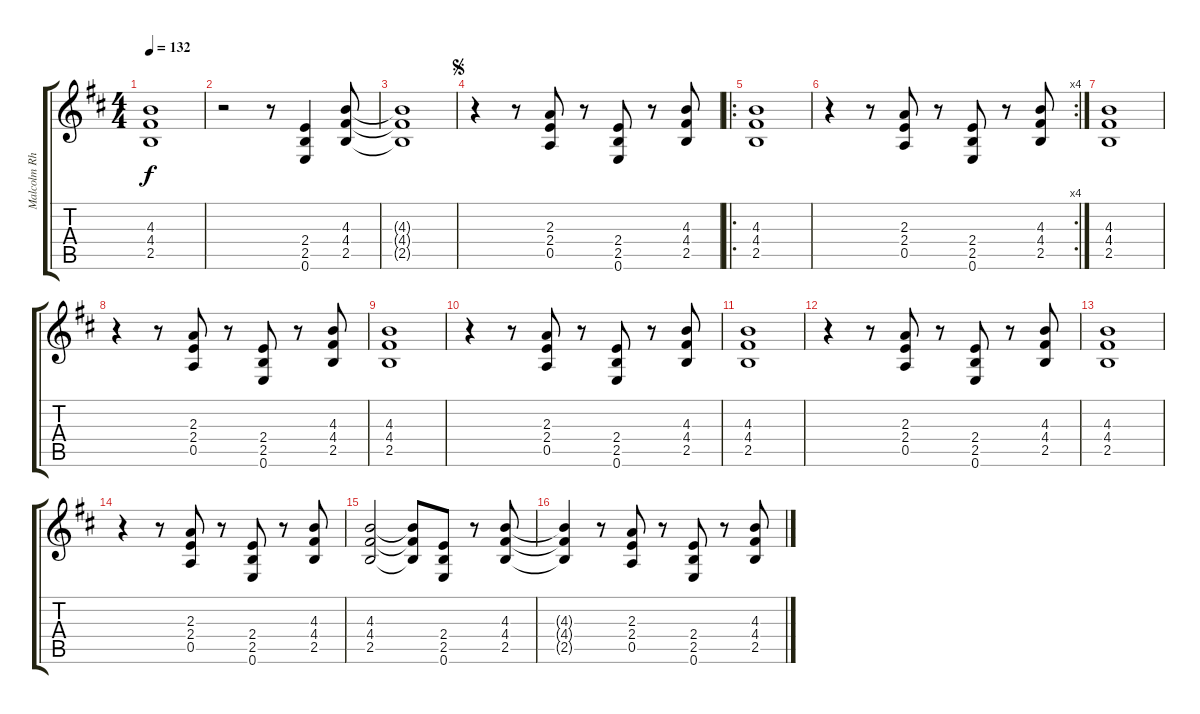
\track ("Malcolm Rhythm" "Malcolm Rh") {instrument distortionguitar}
\staff {score tabs}
\tuning (E4 B3 G3 D3 A2 E2) {hide}
\ts (4 4)
\tempo 132
\clef g2
\ks d
(4.3{t} 4.4{t} 2.5{t}).1{dy f} |
r.2 r.8 (2.4 2.5 0.6).4 (4.3 4.4 2.5).8 |
(4.3{t} 4.4{t} 2.5{t}).1 |
\jump segno
r.4 r.8 (2.3 2.4 0.5).8 r.8 (2.4 2.5 0.6).8 r.8 (4.3 4.4 2.5).8 |
\ro
(4.3 4.4 2.5).1 |
\rc 4
r.4 r.8 (2.3 2.4 0.5).8 r.8 (2.4 2.5 0.6).8 r.8 (4.3 4.4 2.5).8 |
(4.3 4.4 2.5).1 |
r.4 r.8 (2.3 2.4 0.5).8 r.8 (2.4 2.5 0.6).8 r.8 (4.3 4.4 2.5).8 |
(4.3 4.4 2.5).1 |
r.4 r.8 (2.3 2.4 0.5).8 r.8 (2.4 2.5 0.6).8 r.8 (4.3 4.4 2.5).8 |
(4.3 4.4 2.5).1 |
r.4 r.8 (2.3 2.4 0.5).8 r.8 (2.4 2.5 0.6).8 r.8 (4.3 4.4 2.5).8 |
(4.3 4.4 2.5).1 |
r.4 r.8 (2.3 2.4 0.5).8 r.8 (2.4 2.5 0.6).8 r.8 (4.3 4.4 2.5).8 |
(4.3 4.4 2.5).2 (4.3{t} 4.4{t} 2.5{t}).8 (2.4 2.5 0.6).8 r.8 (4.3 4.4 2.5).8 |
(4.3{t} 4.4{t} 2.5{t}).4 r.8 (2.3 2.4 0.5).8 r.8 (2.4 2.5 0.6).8 r.8 (4.3 4.4 2.5).8
